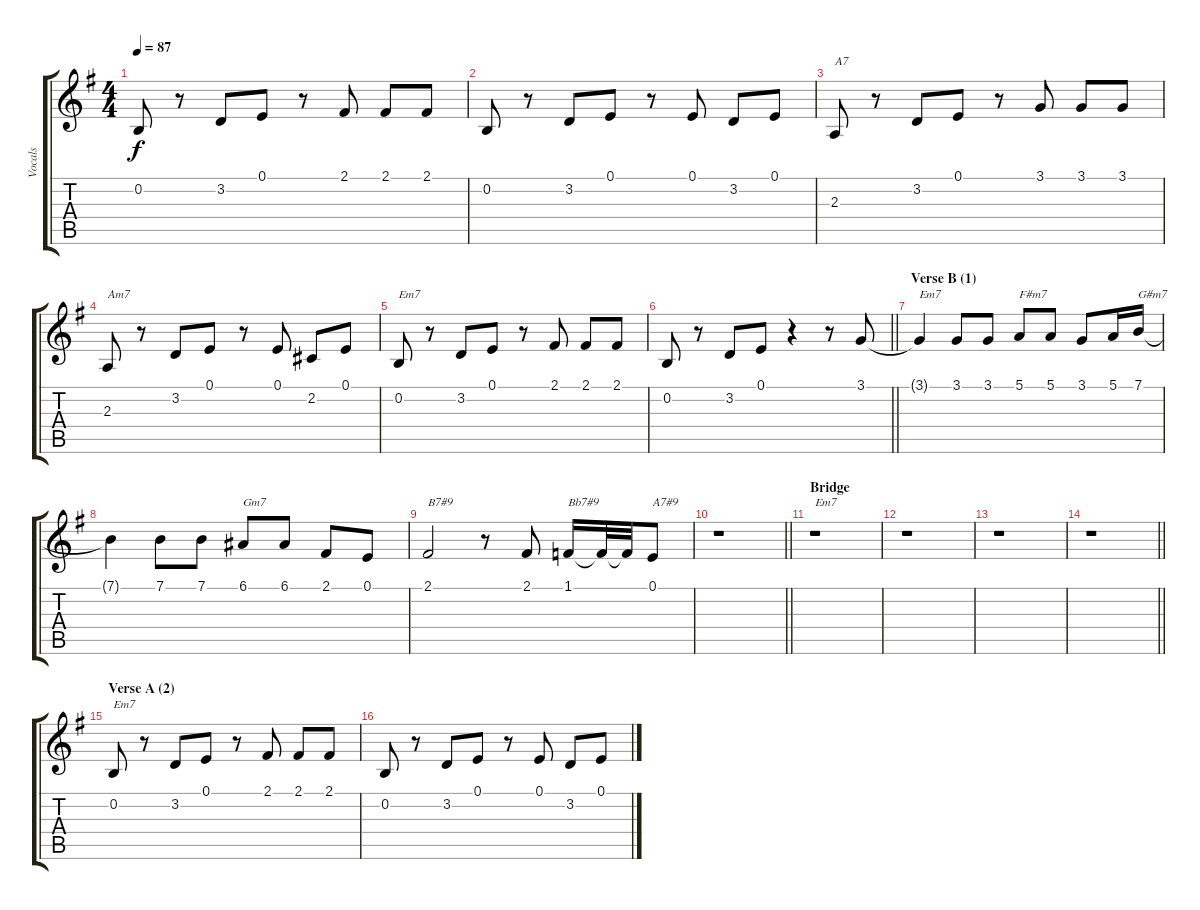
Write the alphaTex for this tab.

\track ("Vocals" "Vocals") {instrument sopranosax}
\staff {score tabs}
\tuning (E4 B3 G3 D3 A2 E2) {hide}
\ts (4 4)
\tempo 87
\clef g2
\ks g
0.2.8{dy f} r.8 3.2.8 0.1.8 r.8 2.1.8 2.1.8 2.1.8 |
0.2.8 r.8 3.2.8 0.1.8 r.8 0.1.8 3.2.8 0.1.8 |
2.3.8{txt "A7"} r.8 3.2.8 0.1.8 r.8 3.1.8 3.1.8 3.1.8 |
2.3.8{txt "Am7"} r.8 3.2.8 0.1.8 r.8 0.1.8 2.2.8 0.1.8 |
0.2.8{txt "Em7"} r.8 3.2.8 0.1.8 r.8 2.1.8 2.1.8 2.1.8 |
\barLineRight lightlight
0.2.8 r.8 3.2.8 0.1.8 r.4 r.8 3.1.8 |
\section ("" "Verse B (1)")
3.1{t}.4{txt "Em7"} 3.1.8 3.1.8 5.1.8{txt "F#m7"} 5.1.8 3.1.8 5.1.16 7.1.16{txt "G#m7"} |
7.1{t}.4 7.1.8 7.1.8 6.1.8{txt "Gm7"} 6.1.8 2.1.8 0.1.8 |
2.1.2{txt "B7#9"} r.8 2.1.8 1.1.16{txt "Bb7#9"} 1.1{t}.32 1.1{t}.32 0.1.8{txt "A7#9"} |
\barLineRight lightlight
r.1 |
\section ("" "Bridge")
r.1{txt "Em7"} |
r.1 |
r.1 |
\barLineRight lightlight
r.1 |
\section ("" "Verse A (2)")
0.2.8{txt "Em7"} r.8 3.2.8 0.1.8 r.8 2.1.8 2.1.8 2.1.8 |
0.2.8 r.8 3.2.8 0.1.8 r.8 0.1.8 3.2.8 0.1.8
